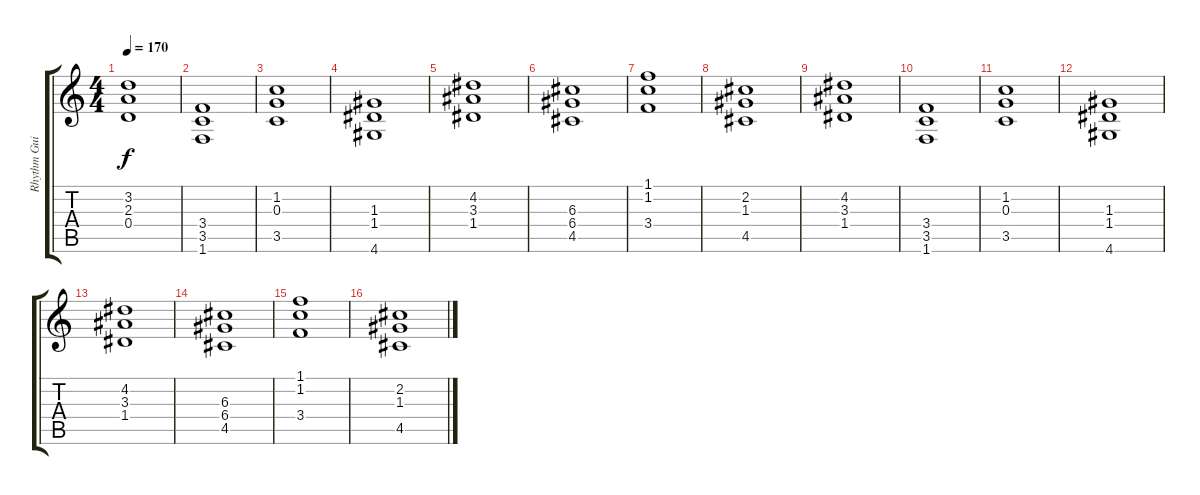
\track ("Rhythm Guitar" "Rhythm Gui") {instrument distortionguitar}
\staff {score tabs}
\tuning (E4 B3 G3 D3 A2 E2) {hide}
\ts (4 4)
\tempo 170
\clef g2
\ks c
(3.2 2.3 0.4).1{dy f} |
(3.4 3.5 1.6).1 |
(1.2 0.3 3.5).1 |
(1.3 1.4 4.6).1 |
(4.2 3.3 1.4).1 |
(6.3 6.4 4.5).1 |
(1.1 1.2 3.4).1 |
(2.2 1.3 4.5).1 |
(4.2 3.3 1.4).1 |
(3.4 3.5 1.6).1 |
(1.2 0.3 3.5).1 |
(1.3 1.4 4.6).1 |
(4.2 3.3 1.4).1 |
(6.3 6.4 4.5).1 |
(1.1 1.2 3.4).1 |
(2.2 1.3 4.5).1
